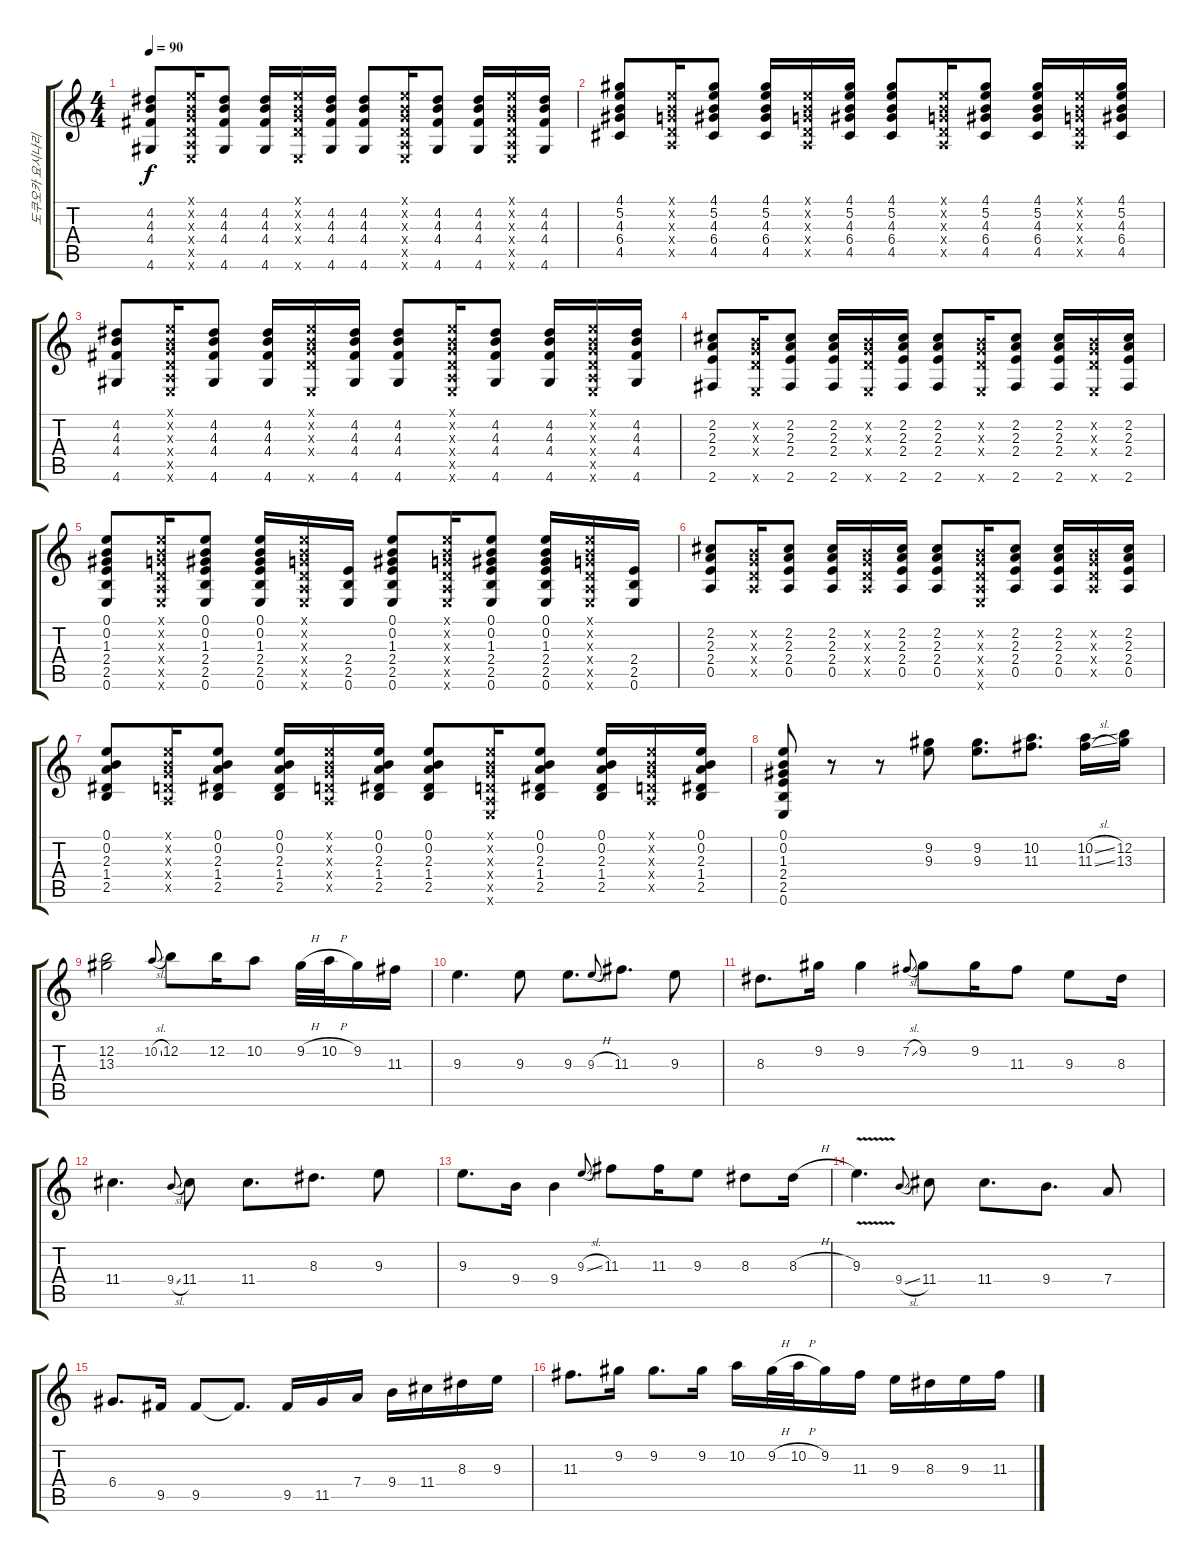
\track ("도쿠오카 요시나리" "도쿠오카 요시나리") {instrument acousticguitarsteel}
\staff {score tabs}
\tuning (E4 B3 G3 D3 A2 E2) {hide}
\ts (4 4)
\tempo 90
\clef g2
\ks c
(4.2 4.3 4.4 4.6).8{dy f} (0.1{x} 0.2{x} 0.3{x} 0.4{x} 0.5{x} 0.6{x}).16 (4.2 4.3 4.4 4.6).8 (4.2 4.3 4.4 4.6).16 (0.1{x} 0.2{x} 0.3{x} 0.4{x} 0.6{x}).16 (4.2 4.3 4.4 4.6).16 (4.2 4.3 4.4 4.6).8 (0.1{x} 0.2{x} 0.3{x} 0.4{x} 0.5{x} 0.6{x}).16 (4.2 4.3 4.4 4.6).8 (4.2 4.3 4.4 4.6).16 (0.1{x} 0.2{x} 0.3{x} 0.4{x} 0.5{x} 0.6{x}).16 (4.2 4.3 4.4 4.6).16 |
(4.1 5.2 4.3 6.4 4.5).8 (0.1{x} 0.2{x} 0.3{x} 0.4{x} 0.5{x}).16 (4.1 5.2 4.3 6.4 4.5).8 (4.1 5.2 4.3 6.4 4.5).16 (0.1{x} 0.2{x} 0.3{x} 0.4{x} 0.5{x}).16 (4.1 5.2 4.3 6.4 4.5).16 (4.1 5.2 4.3 6.4 4.5).8 (0.1{x} 0.2{x} 0.3{x} 0.4{x} 0.5{x}).16 (4.1 5.2 4.3 6.4 4.5).8 (4.1 5.2 4.3 6.4 4.5).16 (0.1{x} 0.2{x} 0.3{x} 0.4{x} 0.5{x}).16 (4.1 5.2 4.3 6.4 4.5).16 |
(4.2 4.3 4.4 4.6).8 (0.1{x} 0.2{x} 0.3{x} 0.4{x} 0.5{x} 0.6{x}).16 (4.2 4.3 4.4 4.6).8 (4.2 4.3 4.4 4.6).16 (0.1{x} 0.2{x} 0.3{x} 0.4{x} 0.6{x}).16 (4.2 4.3 4.4 4.6).16 (4.2 4.3 4.4 4.6).8 (0.1{x} 0.2{x} 0.3{x} 0.4{x} 0.5{x} 0.6{x}).16 (4.2 4.3 4.4 4.6).8 (4.2 4.3 4.4 4.6).16 (0.1{x} 0.2{x} 0.3{x} 0.4{x} 0.5{x} 0.6{x}).16 (4.2 4.3 4.4 4.6).16 |
(2.2 2.3 2.4 2.6).8 (0.2{x} 0.3{x} 0.4{x} 0.6{x}).16 (2.2 2.3 2.4 2.6).8 (2.2 2.3 2.4 2.6).16 (0.2{x} 0.3{x} 0.4{x} 0.6{x}).16 (2.2 2.3 2.4 2.6).16 (2.2 2.3 2.4 2.6).8 (0.2{x} 0.3{x} 0.4{x} 0.6{x}).16 (2.2 2.3 2.4 2.6).8 (2.2 2.3 2.4 2.6).16 (0.2{x} 0.3{x} 0.4{x} 0.6{x}).16 (2.2 2.3 2.4 2.6).16 |
(0.1 0.2 1.3 2.4 2.5 0.6).8 (0.1{x} 0.2{x} 0.3{x} 0.4{x} 0.5{x} 0.6{x}).16 (0.1 0.2 1.3 2.4 2.5 0.6).8 (0.1 0.2 1.3 2.4 2.5 0.6).16 (0.1{x} 0.2{x} 0.3{x} 0.4{x} 0.5{x} 0.6{x}).16 (2.4 2.5 0.6).16 (0.1 0.2 1.3 2.4 2.5 0.6).8 (0.1{x} 0.2{x} 0.3{x} 0.4{x} 0.5{x} 0.6{x}).16 (0.1 0.2 1.3 2.4 2.5 0.6).8 (0.1 0.2 1.3 2.4 2.5 0.6).16 (0.1{x} 0.2{x} 0.3{x} 0.4{x} 0.5{x} 0.6{x}).16 (2.4 2.5 0.6).16 |
(2.2 2.3 2.4 0.5).8 (0.2{x} 0.3{x} 0.4{x} 0.5{x}).16 (2.2 2.3 2.4 0.5).8 (2.2 2.3 2.4 0.5).16 (0.2{x} 0.3{x} 0.4{x} 0.5{x}).16 (2.2 2.3 2.4 0.5).16 (2.2 2.3 2.4 0.5).8 (0.2{x} 0.3{x} 0.4{x} 0.5{x} 0.6{x}).16 (2.2 2.3 2.4 0.5).8 (2.2 2.3 2.4 0.5).16 (0.2{x} 0.3{x} 0.4{x} 0.5{x}).16 (2.2 2.3 2.4 0.5).16 |
(0.1 0.2 2.3 1.4 2.5).8 (0.1{x} 0.2{x} 0.3{x} 0.4{x} 0.5{x}).16 (0.1 0.2 2.3 1.4 2.5).8 (0.1 0.2 2.3 1.4 2.5).16 (0.1{x} 0.2{x} 0.3{x} 0.4{x} 0.5{x}).16 (0.1 0.2 2.3 1.4 2.5).16 (0.1 0.2 2.3 1.4 2.5).8 (0.1{x} 0.2{x} 0.3{x} 0.4{x} 0.5{x} 0.6{x}).16 (0.1 0.2 2.3 1.4 2.5).8 (0.1 0.2 2.3 1.4 2.5).16 (0.1{x} 0.2{x} 0.3{x} 0.4{x} 0.5{x}).16 (0.1 0.2 2.3 1.4 2.5).16 |
(0.1 0.2 1.3 2.4 2.5 0.6).8 r.8 r.8 (9.2 9.3).8 (9.2 9.3).8{d} (10.2 11.3).8{d} (10.2{sl} 11.3{sl}).16 (12.2 13.3).16 |
(12.2 13.3).2 10.2{sl}.8{gr onbeat} 12.2.8 12.2.16 10.2.8 9.2{h}.32 10.2{h}.32 9.2.16 11.3.16 |
9.3.4{d} 9.3.8 9.3.8{d} 9.3{h}.8{gr onbeat} 11.3.8{d} 9.3.8 |
8.3.8{d} 9.2.16 9.2.4 7.2{sl}.8{gr onbeat} 9.2.8 9.2.16 11.3.8 9.3.8 8.3.16 |
11.4.4{d} 9.4{sl}.8{gr onbeat} 11.4.8 11.4.8{d} 8.3.8{d} 9.3.8 |
9.3.8{d} 9.4.16 9.4.4 9.3{sl}.8{gr onbeat} 11.3.8 11.3.16 9.3.8 8.3.8 8.3{h}.16 |
9.3{v}.4{d} 9.4{sl}.8{gr onbeat} 11.4.8 11.4.8{d} 9.4.8{d} 7.4.8 |
6.4.8{d} 9.5.16 9.5.8 9.5{t}.8{d} 9.5.16 11.5.16 7.4.16 9.4.16 11.4.16 8.3.16 9.3.16 |
11.3.8{d} 9.2.16 9.2.8{d} 9.2.16 10.2.16 9.2{h}.32 10.2{h}.32 9.2.16 11.3.16 9.3.16 8.3.16 9.3.16 11.3.16
